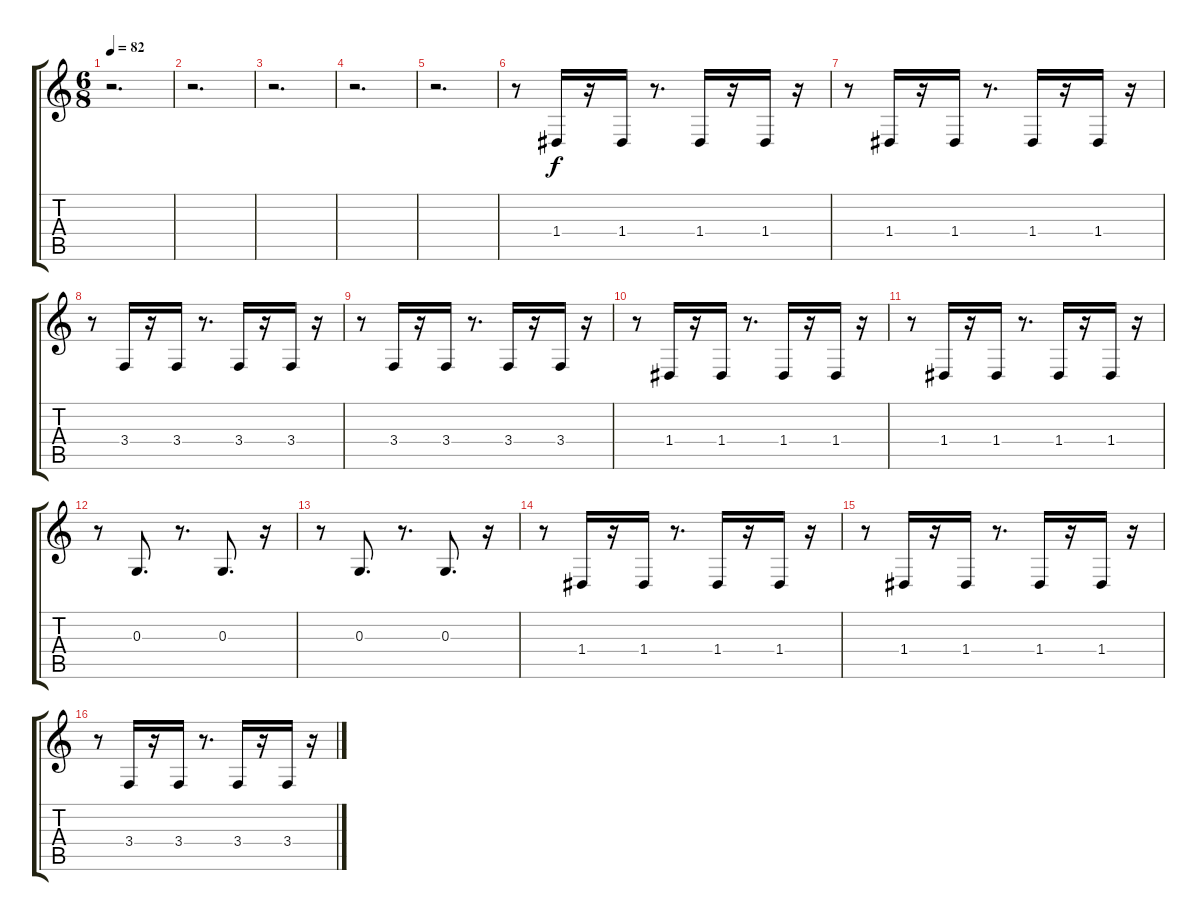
\track "" {instrument frenchhorn}
\staff {score tabs}
\tuning (E4 B3 G3 D3 A2 E2) {hide}
\ts (6 8)
\tempo 82
\clef g2
\ks c
r.2{d dy f instrument frenchhorn} |
r.2{d} |
r.2{d} |
r.2{d} |
r.2{d} |
r.8 1.4.16 r.16 1.4.16 r.8{d} 1.4.16 r.16 1.4.16 r.16 |
r.8 1.4.16 r.16 1.4.16 r.8{d} 1.4.16 r.16 1.4.16 r.16 |
r.8 3.4.16 r.16 3.4.16 r.8{d} 3.4.16 r.16 3.4.16 r.16 |
r.8 3.4.16 r.16 3.4.16 r.8{d} 3.4.16 r.16 3.4.16 r.16 |
r.8 1.4.16 r.16 1.4.16 r.8{d} 1.4.16 r.16 1.4.16 r.16 |
r.8 1.4.16 r.16 1.4.16 r.8{d} 1.4.16 r.16 1.4.16 r.16 |
r.8 0.3.8{d} r.8{d} 0.3.8{d} r.16 |
r.8 0.3.8{d} r.8{d} 0.3.8{d} r.16 |
r.8 1.4.16 r.16 1.4.16 r.8{d} 1.4.16 r.16 1.4.16 r.16 |
r.8 1.4.16 r.16 1.4.16 r.8{d} 1.4.16 r.16 1.4.16 r.16 |
r.8 3.4.16 r.16 3.4.16 r.8{d} 3.4.16 r.16 3.4.16 r.16
